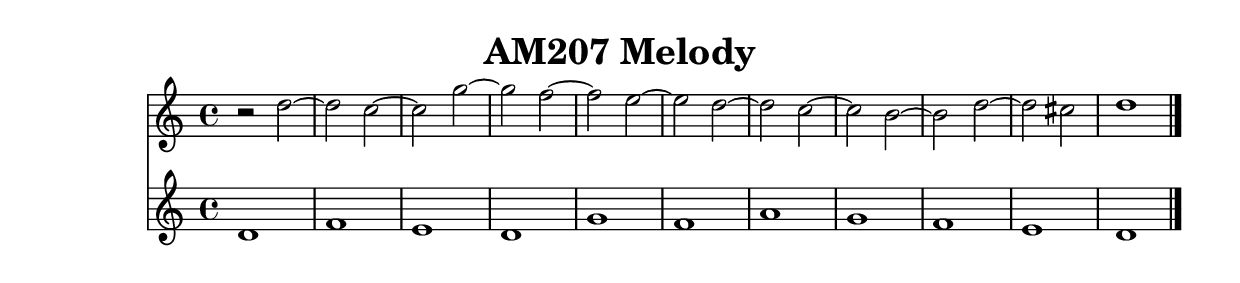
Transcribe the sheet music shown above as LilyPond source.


\version "2.12.2"

\header {
    title = "AM207 Melody"
}

result = {
    <<
    \new Staff
    {
        \time 4/4
        \clef treble
        {
            r2 d''~ d'' c''~ c'' g''~ g'' f''~ f'' e''~ e'' d''~ d'' c''~ c'' b'~ b' d''~ d'' cis'' d'' 1
        }
    }
    \new Staff
    {
        \time 4/4
        \clef treble
        {
            d' 1 f' e' d' g' f' a' g' f' e' d' \bar "|."
        }
    }
    >>
}

\score{
    \result
    \midi {
        \context {
            \Score
            tempoWholesPerMinute = #(ly:make-moment 160 2)
        }
    }
    \layout {}
}
